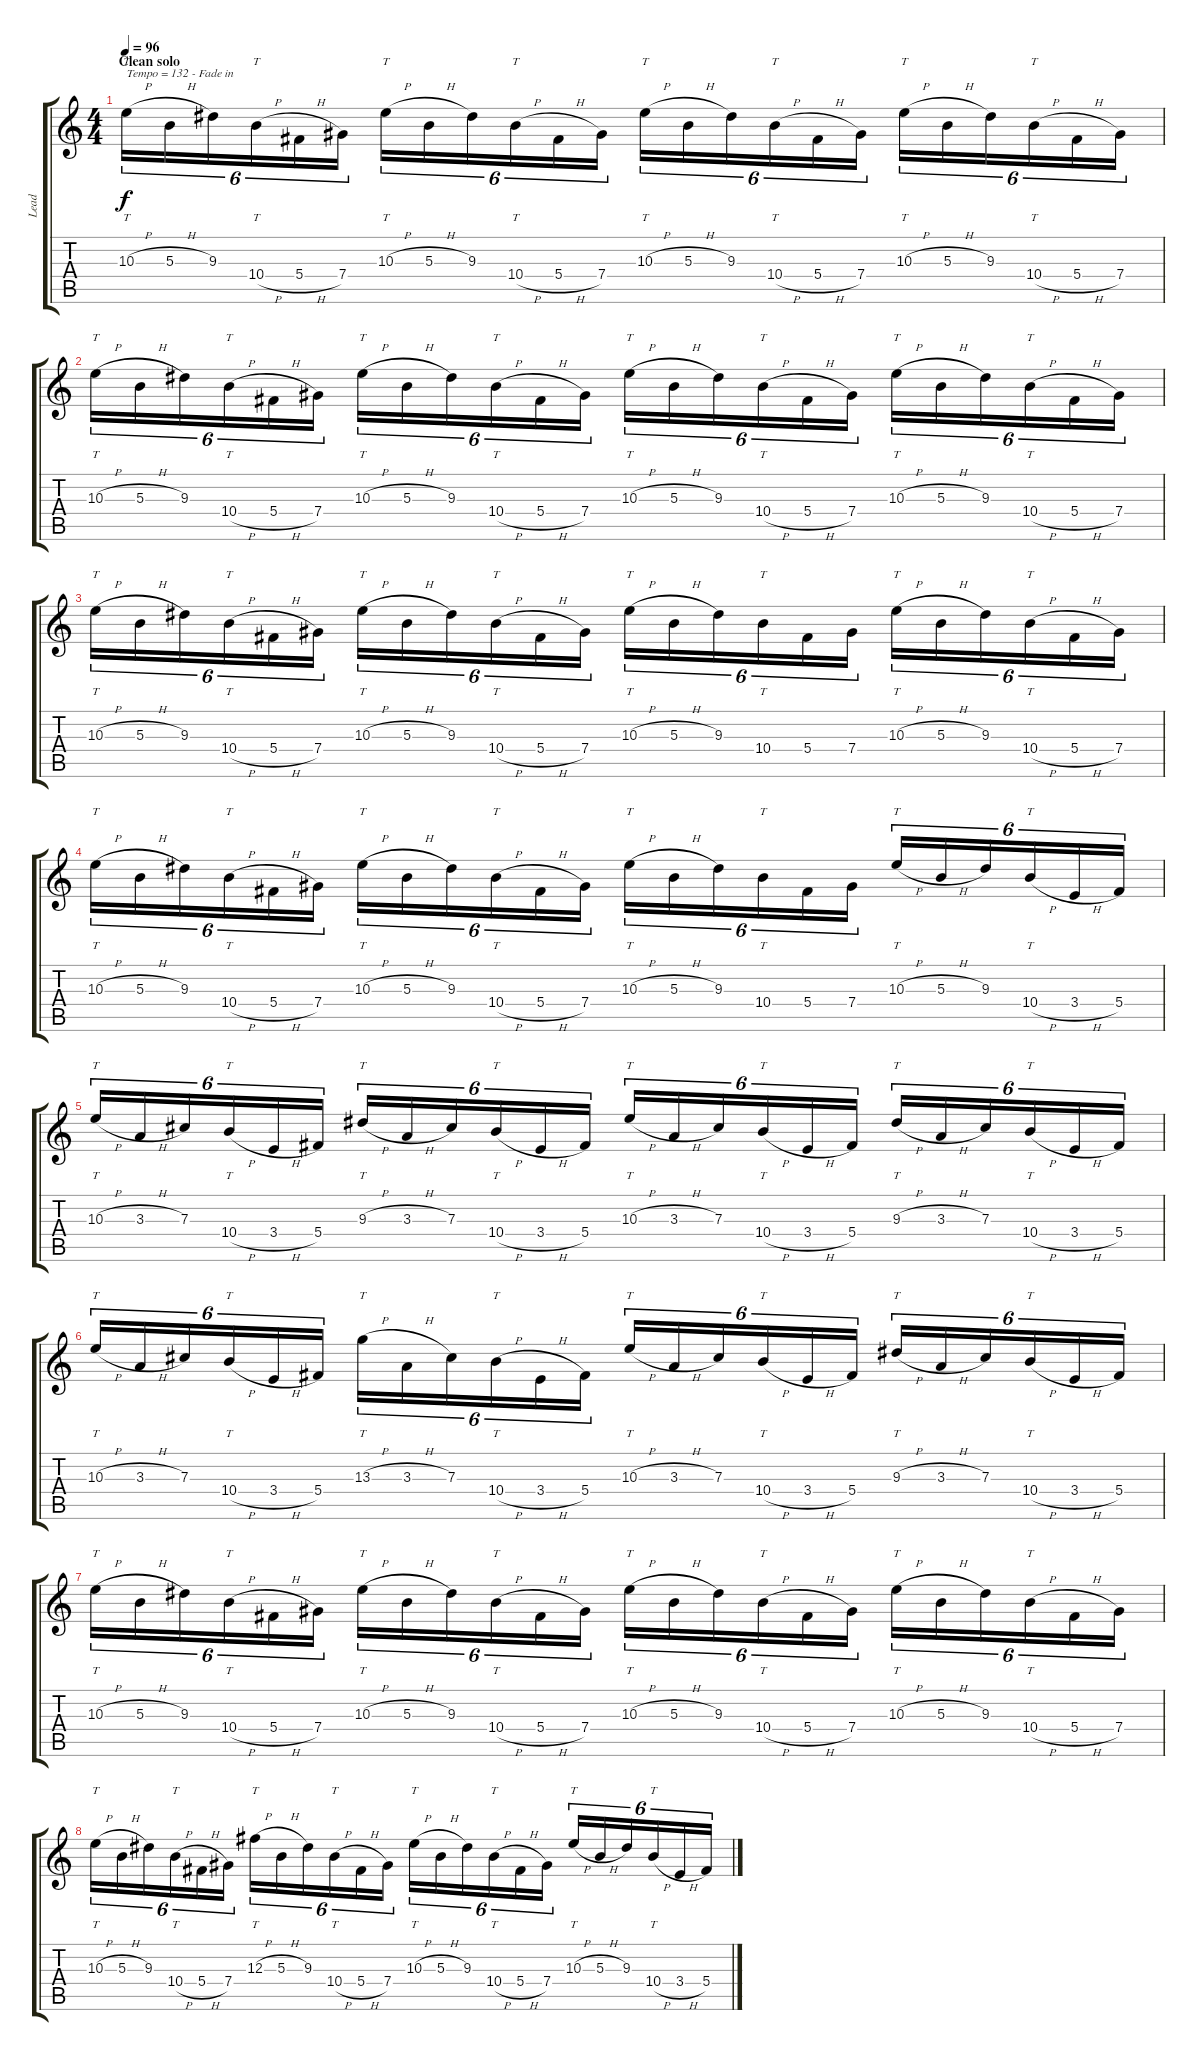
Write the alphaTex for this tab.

\track ("Lead" "Lead") {instrument distortionguitar}
\staff {score tabs}
\tuning (Eb4 Bb3 Gb3 Db3 Ab2 Db2) {hide}
\ts (4 4)
\section ("" "Clean solo")
\tempo 96
\tempo 132
\tempo 96
\clef g2
\ks c
10.3{h}.16{tt tu (6 4) txt "Tempo = 132 - Fade in" dy f volume 0 instrument electricguitarjazz} 5.3{h}.16{tu (6 4) volume 16} 9.3.16{tu (6 4)} 10.4{h}.16{tt tu (6 4)} 5.4{h}.16{tu (6 4)} 7.4.16{tu (6 4)} 10.3{h}.16{tt tu (6 4)} 5.3{h}.16{tu (6 4)} 9.3.16{tu (6 4)} 10.4{h}.16{tt tu (6 4)} 5.4{h}.16{tu (6 4)} 7.4.16{tu (6 4)} 10.3{h}.16{tt tu (6 4)} 5.3{h}.16{tu (6 4)} 9.3.16{tu (6 4)} 10.4{h}.16{tt tu (6 4)} 5.4{h}.16{tu (6 4)} 7.4.16{tu (6 4)} 10.3{h}.16{tt tu (6 4)} 5.3{h}.16{tu (6 4)} 9.3.16{tu (6 4)} 10.4{h}.16{tt tu (6 4)} 5.4{h}.16{tu (6 4)} 7.4.16{tu (6 4)} |
10.3{h}.16{tt tu (6 4)} 5.3{h}.16{tu (6 4)} 9.3.16{tu (6 4)} 10.4{h}.16{tt tu (6 4)} 5.4{h}.16{tu (6 4)} 7.4.16{tu (6 4)} 10.3{h}.16{tt tu (6 4)} 5.3{h}.16{tu (6 4)} 9.3.16{tu (6 4)} 10.4{h}.16{tt tu (6 4)} 5.4{h}.16{tu (6 4)} 7.4.16{tu (6 4)} 10.3{h}.16{tt tu (6 4)} 5.3{h}.16{tu (6 4)} 9.3.16{tu (6 4)} 10.4{h}.16{tt tu (6 4)} 5.4{h}.16{tu (6 4)} 7.4.16{tu (6 4)} 10.3{h}.16{tt tu (6 4)} 5.3{h}.16{tu (6 4)} 9.3.16{tu (6 4)} 10.4{h}.16{tt tu (6 4)} 5.4{h}.16{tu (6 4)} 7.4.16{tu (6 4)} |
10.3{h}.16{tt tu (6 4)} 5.3{h}.16{tu (6 4)} 9.3.16{tu (6 4)} 10.4{h}.16{tt tu (6 4)} 5.4{h}.16{tu (6 4)} 7.4.16{tu (6 4)} 10.3{h}.16{tt tu (6 4)} 5.3{h}.16{tu (6 4)} 9.3.16{tu (6 4)} 10.4{h}.16{tt tu (6 4)} 5.4{h}.16{tu (6 4)} 7.4.16{tu (6 4)} 10.3{h}.16{tt tu (6 4)} 5.3{h}.16{tu (6 4)} 9.3.16{tu (6 4)} 10.4.16{tt tu (6 4)} 5.4.16{tu (6 4)} 7.4.16{tu (6 4)} 10.3{h}.16{tt tu (6 4)} 5.3{h}.16{tu (6 4)} 9.3.16{tu (6 4)} 10.4{h}.16{tt tu (6 4)} 5.4{h}.16{tu (6 4)} 7.4.16{tu (6 4)} |
10.3{h}.16{tt tu (6 4)} 5.3{h}.16{tu (6 4)} 9.3.16{tu (6 4)} 10.4{h}.16{tt tu (6 4)} 5.4{h}.16{tu (6 4)} 7.4.16{tu (6 4)} 10.3{h}.16{tt tu (6 4)} 5.3{h}.16{tu (6 4)} 9.3.16{tu (6 4)} 10.4{h}.16{tt tu (6 4)} 5.4{h}.16{tu (6 4)} 7.4.16{tu (6 4)} 10.3{h}.16{tt tu (6 4)} 5.3{h}.16{tu (6 4)} 9.3.16{tu (6 4)} 10.4.16{tt tu (6 4)} 5.4.16{tu (6 4)} 7.4.16{tu (6 4)} 10.3{h}.16{tt tu (6 4)} 5.3{h}.16{tu (6 4)} 9.3.16{tu (6 4)} 10.4{h}.16{tt tu (6 4)} 3.4{h}.16{tu (6 4)} 5.4.16{tu (6 4)} |
10.3{h}.16{tt tu (6 4)} 3.3{h}.16{tu (6 4)} 7.3.16{tu (6 4)} 10.4{h}.16{tt tu (6 4)} 3.4{h}.16{tu (6 4)} 5.4.16{tu (6 4)} 9.3{h}.16{tt tu (6 4)} 3.3{h}.16{tu (6 4)} 7.3.16{tu (6 4)} 10.4{h}.16{tt tu (6 4)} 3.4{h}.16{tu (6 4)} 5.4.16{tu (6 4)} 10.3{h}.16{tt tu (6 4)} 3.3{h}.16{tu (6 4)} 7.3.16{tu (6 4)} 10.4{h}.16{tt tu (6 4)} 3.4{h}.16{tu (6 4)} 5.4.16{tu (6 4)} 9.3{h}.16{tt tu (6 4)} 3.3{h}.16{tu (6 4)} 7.3.16{tu (6 4)} 10.4{h}.16{tt tu (6 4)} 3.4{h}.16{tu (6 4)} 5.4.16{tu (6 4)} |
10.3{h}.16{tt tu (6 4)} 3.3{h}.16{tu (6 4)} 7.3.16{tu (6 4)} 10.4{h}.16{tt tu (6 4)} 3.4{h}.16{tu (6 4)} 5.4.16{tu (6 4)} 13.3{h}.16{tt tu (6 4)} 3.3{h}.16{tu (6 4)} 7.3.16{tu (6 4)} 10.4{h}.16{tt tu (6 4)} 3.4{h}.16{tu (6 4)} 5.4.16{tu (6 4)} 10.3{h}.16{tt tu (6 4)} 3.3{h}.16{tu (6 4)} 7.3.16{tu (6 4)} 10.4{h}.16{tt tu (6 4)} 3.4{h}.16{tu (6 4)} 5.4.16{tu (6 4)} 9.3{h}.16{tt tu (6 4)} 3.3{h}.16{tu (6 4)} 7.3.16{tu (6 4)} 10.4{h}.16{tt tu (6 4)} 3.4{h}.16{tu (6 4)} 5.4.16{tu (6 4)} |
10.3{h}.16{tt tu (6 4)} 5.3{h}.16{tu (6 4)} 9.3.16{tu (6 4)} 10.4{h}.16{tt tu (6 4)} 5.4{h}.16{tu (6 4)} 7.4.16{tu (6 4)} 10.3{h}.16{tt tu (6 4)} 5.3{h}.16{tu (6 4)} 9.3.16{tu (6 4)} 10.4{h}.16{tt tu (6 4)} 5.4{h}.16{tu (6 4)} 7.4.16{tu (6 4)} 10.3{h}.16{tt tu (6 4)} 5.3{h}.16{tu (6 4)} 9.3.16{tu (6 4)} 10.4{h}.16{tt tu (6 4)} 5.4{h}.16{tu (6 4)} 7.4.16{tu (6 4)} 10.3{h}.16{tt tu (6 4)} 5.3{h}.16{tu (6 4)} 9.3.16{tu (6 4)} 10.4{h}.16{tt tu (6 4)} 5.4{h}.16{tu (6 4)} 7.4.16{tu (6 4)} |
10.3{h}.16{tt tu (6 4)} 5.3{h}.16{tu (6 4)} 9.3.16{tu (6 4)} 10.4{h}.16{tt tu (6 4)} 5.4{h}.16{tu (6 4)} 7.4.16{tu (6 4)} 12.3{h}.16{tt tu (6 4)} 5.3{h}.16{tu (6 4)} 9.3.16{tu (6 4)} 10.4{h}.16{tt tu (6 4)} 5.4{h}.16{tu (6 4)} 7.4.16{tu (6 4)} 10.3{h}.16{tt tu (6 4)} 5.3{h}.16{tu (6 4)} 9.3.16{tu (6 4)} 10.4{h}.16{tt tu (6 4)} 5.4{h}.16{tu (6 4)} 7.4.16{tu (6 4)} 10.3{h}.16{tt tu (6 4)} 5.3{h}.16{tu (6 4)} 9.3.16{tu (6 4)} 10.4{h}.16{tt tu (6 4)} 3.4{h}.16{tu (6 4)} 5.4.16{tu (6 4)}
